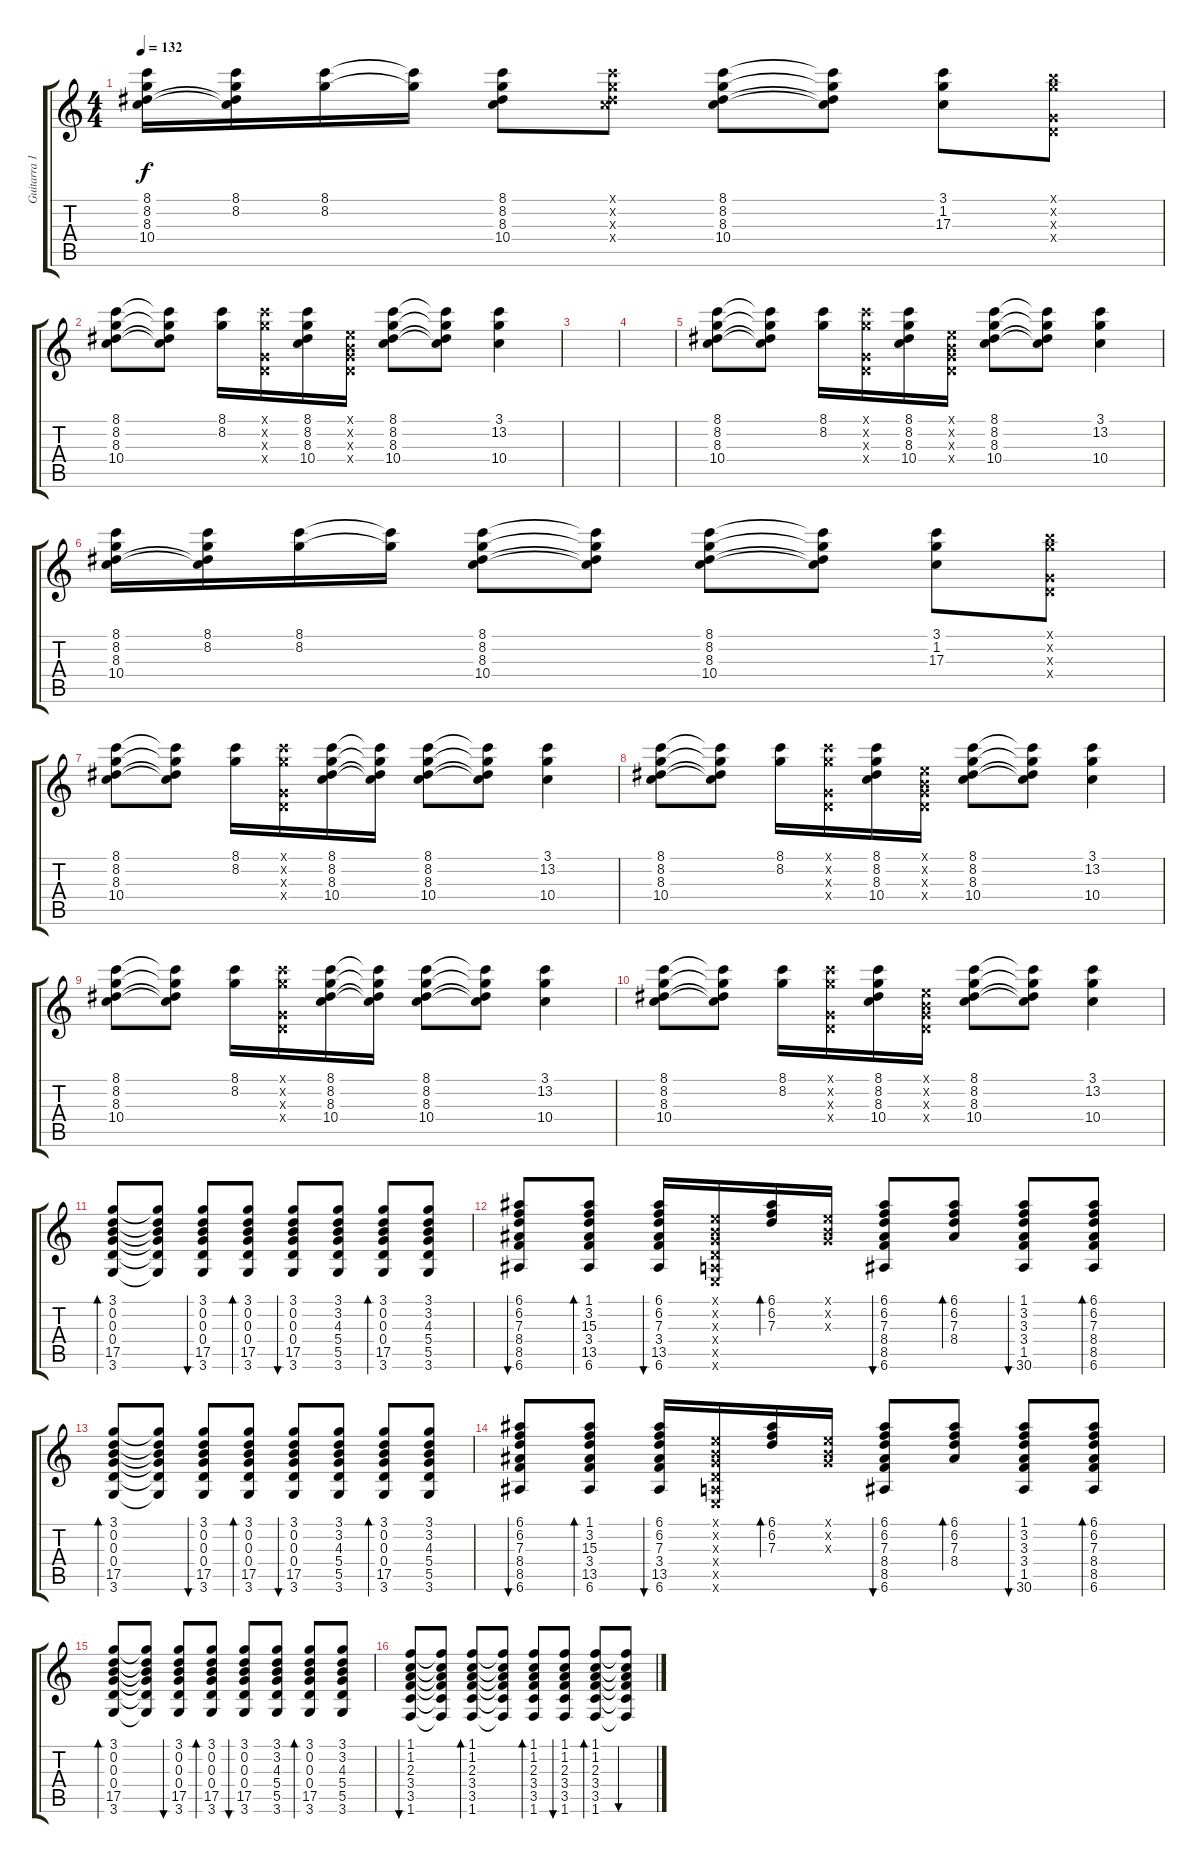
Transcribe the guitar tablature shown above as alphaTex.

\track ("Guitarra 1" "Guitarra 1") {instrument acousticguitarsteel}
\staff {score tabs}
\tuning (E4 B3 G3 D3 A2 E2) {hide}
\ts (4 4)
\tempo 132
\clef g2
\ks c
(8.1 8.2 8.3 10.4).16{dy f} (8.1 8.2 8.3{t} 10.4{t}).16 (8.1 8.2).16 (8.1{t} 8.2{t}).16 (8.1 8.2 8.3 10.4).8 (8.1{x} 8.2{x} 8.3{x} 10.4{x}).8 (8.1 8.2 8.3 10.4).8 (8.1{t} 8.2{t} 8.3{t} 10.4{t}).8 (3.1 1.2 17.3).8 (7.1{x} 8.2{x} 0.3{x} 0.4{x}).8 |
(8.1 8.2 8.3 10.4).8 (8.1{t} 8.2{t} 8.3{t} 10.4{t}).8 (8.1 8.2).16 (8.1{x} 8.2{x} 0.3{x} 0.4{x}).16 (8.1 8.2 8.3 10.4).16 (0.1{x} 0.2{x} 0.3{x} 0.4{x}).16 (8.1 8.2 8.3 10.4).8 (8.1{t} 8.2{t} 8.3{t} 10.4{t}).8 (3.1 13.2 10.4).4 |
|
|
(8.1 8.2 8.3 10.4).8 (8.1{t} 8.2{t} 8.3{t} 10.4{t}).8 (8.1 8.2).16 (8.1{x} 8.2{x} 0.3{x} 0.4{x}).16 (8.1 8.2 8.3 10.4).16 (0.1{x} 0.2{x} 0.3{x} 0.4{x}).16 (8.1 8.2 8.3 10.4).8 (8.1{t} 8.2{t} 8.3{t} 10.4{t}).8 (3.1 13.2 10.4).4 |
(8.1 8.2 8.3 10.4).16 (8.1 8.2 8.3{t} 10.4{t}).16 (8.1 8.2).16 (8.1{t} 8.2{t}).16 (8.1 8.2 8.3 10.4).8 (8.1{t} 8.2{t} 8.3{t} 10.4{t}).8 (8.1 8.2 8.3 10.4).8 (8.1{t} 8.2{t} 8.3{t} 10.4{t}).8 (3.1 1.2 17.3).8 (7.1{x} 8.2{x} 0.3{x} 0.4{x}).8 |
(8.1 8.2 8.3 10.4).8 (8.1{t} 8.2{t} 8.3{t} 10.4{t}).8 (8.1 8.2).16 (8.1{x} 8.2{x} 0.3{x} 0.4{x}).16 (8.1 8.2 8.3 10.4).16 (8.1{t} 8.2{t} 8.3{t} 10.4{t}).16 (8.1 8.2 8.3 10.4).8 (8.1{t} 8.2{t} 8.3{t} 10.4{t}).8 (3.1 13.2 10.4).4 |
(8.1 8.2 8.3 10.4).8 (8.1{t} 8.2{t} 8.3{t} 10.4{t}).8 (8.1 8.2).16 (8.1{x} 8.2{x} 0.3{x} 0.4{x}).16 (8.1 8.2 8.3 10.4).16 (0.1{x} 0.2{x} 0.3{x} 0.4{x}).16 (8.1 8.2 8.3 10.4).8 (8.1{t} 8.2{t} 8.3{t} 10.4{t}).8 (3.1 13.2 10.4).4 |
(8.1 8.2 8.3 10.4).8 (8.1{t} 8.2{t} 8.3{t} 10.4{t}).8 (8.1 8.2).16 (8.1{x} 8.2{x} 0.3{x} 0.4{x}).16 (8.1 8.2 8.3 10.4).16 (8.1{t} 8.2{t} 8.3{t} 10.4{t}).16 (8.1 8.2 8.3 10.4).8 (8.1{t} 8.2{t} 8.3{t} 10.4{t}).8 (3.1 13.2 10.4).4 |
(8.1 8.2 8.3 10.4).8 (8.1{t} 8.2{t} 8.3{t} 10.4{t}).8 (8.1 8.2).16 (8.1{x} 8.2{x} 0.3{x} 0.4{x}).16 (8.1 8.2 8.3 10.4).16 (0.1{x} 0.2{x} 0.3{x} 0.4{x}).16 (8.1 8.2 8.3 10.4).8 (8.1{t} 8.2{t} 8.3{t} 10.4{t}).8 (3.1 13.2 10.4).4 |
(3.1 0.2 0.3 0.4 17.5 3.6).8{bd 60} (3.1{t} 0.2{t} 0.3{t} 0.4{t} 17.5{t} 3.6{t}).8 (3.1 0.2 0.3 0.4 17.5 3.6).8{bu 60} (3.1 0.2 0.3 0.4 17.5 3.6).8{bd 60} (3.1 0.2 0.3 0.4 17.5 3.6).8{bu 60} (3.1 3.2 4.3 5.4 5.5 3.6).8 (3.1 0.2 0.3 0.4 17.5 3.6).8{bd 60} (3.1 3.2 4.3 5.4 5.5 3.6).8 |
(6.1 6.2 7.3 8.4 8.5 6.6).8{bu 60} (1.1 3.2 15.3 3.4 13.5 6.6).8{bd 60} (6.1 6.2 7.3 3.4 13.5 6.6).16{bu 60} (0.1{x} 0.2{x} 0.3{x} 0.4{x} 0.5{x} 0.6{x}).16 (6.1 6.2 7.3).16{bd 60} (0.1{x} 0.2{x} 0.3{x}).16 (6.1 6.2 7.3 8.4 8.5 6.6).8{bu 60} (6.1 6.2 7.3 8.4).8{bd 60} (1.1 3.2 3.3 3.4 1.5 30.6).8{bu 60} (6.1 6.2 7.3 8.4 8.5 6.6).8{bd 60} |
(3.1 0.2 0.3 0.4 17.5 3.6).8{bd 60} (3.1{t} 0.2{t} 0.3{t} 0.4{t} 17.5{t} 3.6{t}).8 (3.1 0.2 0.3 0.4 17.5 3.6).8{bu 60} (3.1 0.2 0.3 0.4 17.5 3.6).8{bd 60} (3.1 0.2 0.3 0.4 17.5 3.6).8{bu 60} (3.1 3.2 4.3 5.4 5.5 3.6).8 (3.1 0.2 0.3 0.4 17.5 3.6).8{bd 60} (3.1 3.2 4.3 5.4 5.5 3.6).8 |
(6.1 6.2 7.3 8.4 8.5 6.6).8{bu 60} (1.1 3.2 15.3 3.4 13.5 6.6).8{bd 60} (6.1 6.2 7.3 3.4 13.5 6.6).16{bu 60} (0.1{x} 0.2{x} 0.3{x} 0.4{x} 0.5{x} 0.6{x}).16 (6.1 6.2 7.3).16{bd 60} (0.1{x} 0.2{x} 0.3{x}).16 (6.1 6.2 7.3 8.4 8.5 6.6).8{bu 60} (6.1 6.2 7.3 8.4).8{bd 60} (1.1 3.2 3.3 3.4 1.5 30.6).8{bu 60} (6.1 6.2 7.3 8.4 8.5 6.6).8{bd 60} |
(3.1 0.2 0.3 0.4 17.5 3.6).8{bd 60} (3.1{t} 0.2{t} 0.3{t} 0.4{t} 17.5{t} 3.6{t}).8 (3.1 0.2 0.3 0.4 17.5 3.6).8{bu 60} (3.1 0.2 0.3 0.4 17.5 3.6).8{bd 60} (3.1 0.2 0.3 0.4 17.5 3.6).8{bu 60} (3.1 3.2 4.3 5.4 5.5 3.6).8 (3.1 0.2 0.3 0.4 17.5 3.6).8{bd 60} (3.1 3.2 4.3 5.4 5.5 3.6).8 |
(1.1 1.2 2.3 3.4 3.5 1.6).8{bu 60} (1.1{t} 1.2{t} 2.3{t} 3.4{t} 3.5{t} 1.6{t}).8 (1.1 1.2 2.3 3.4 3.5 1.6).8{bd 60} (1.1{t} 1.2{t} 2.3{t} 3.4{t} 3.5{t} 1.6{t}).8 (1.1 1.2 2.3 3.4 3.5 1.6).8{bd 60} (1.1 1.2 2.3 3.4 3.5 1.6).8{bu 60} (1.1 1.2 2.3 3.4 3.5 1.6).8{bd 60} (1.1{t} 1.2{t} 2.3{t} 3.4{t} 3.5{t} 1.6{t}).8{bu 60}
